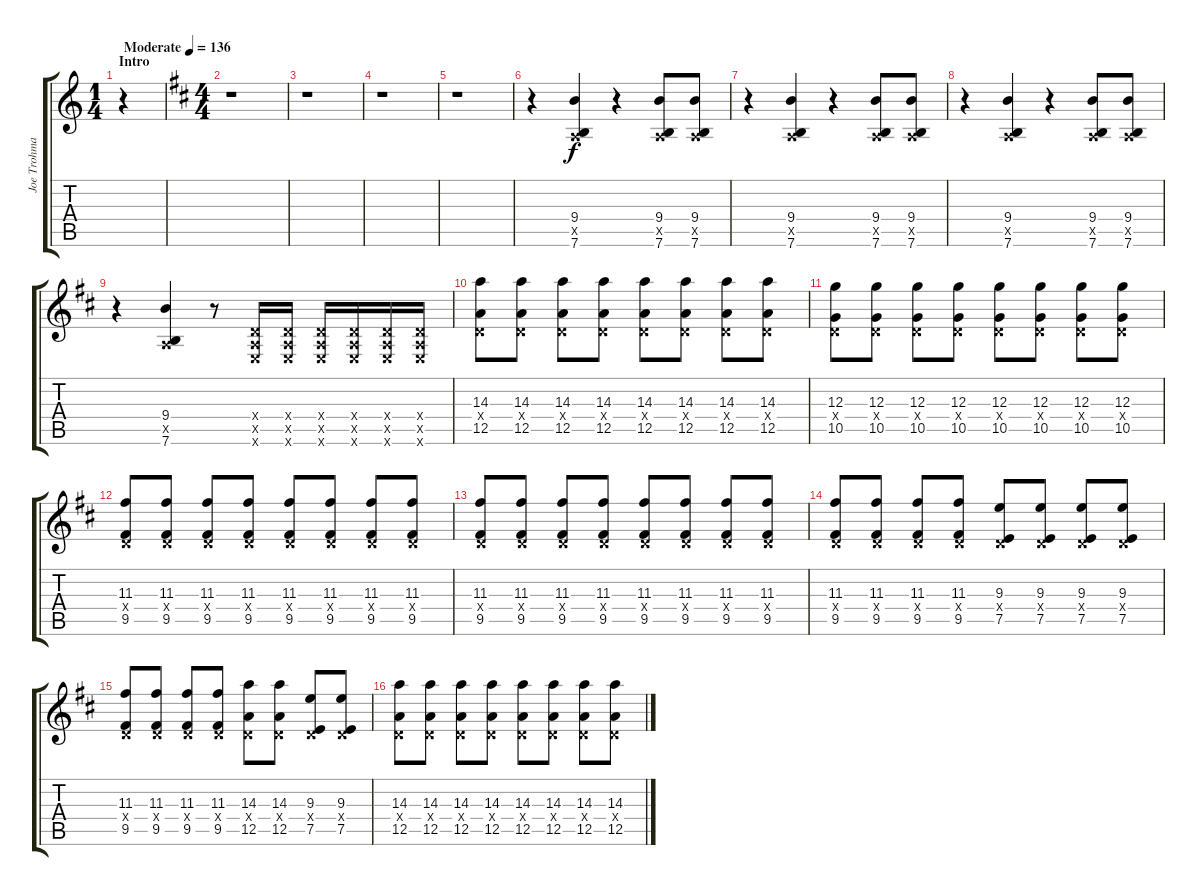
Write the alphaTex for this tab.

\track ("Joe Trohman" "Joe Trohma") {instrument distortionguitar}
\staff {score tabs}
\tuning (E4 B3 G3 D3 A2 E2) {hide}
\ts (1 4)
\section ("" "Intro")
\tempo (136 "Moderate")
\clef g2
\ks c
r.4{dy f instrument distortionguitar} |
\ts (4 4)
\ks d
r.1 |
r.1 |
r.1 |
r.1 |
r.4{volume 14 balance 16} (9.4 0.5{x} 7.6).4 r.4 (9.4 0.5{x} 7.6).8 (9.4 0.5{x} 7.6).8 |
r.4 (9.4 0.5{x} 7.6).4 r.4 (9.4 0.5{x} 7.6).8 (9.4 0.5{x} 7.6).8 |
r.4 (9.4 0.5{x} 7.6).4 r.4 (9.4 0.5{x} 7.6).8 (9.4 0.5{x} 7.6).8 |
r.4 (9.4 0.5{x} 7.6).4 r.8 (0.4{x} 0.5{x} 0.6{x}).16 (0.4{x} 0.5{x} 0.6{x}).16 (0.4{x} 0.5{x} 0.6{x}).16 (0.4{x} 0.5{x} 0.6{x}).16 (0.4{x} 0.5{x} 0.6{x}).16 (0.4{x} 0.5{x} 0.6{x}).16 |
(14.3 0.4{x} 12.5).8{volume 12 balance 8} (14.3 0.4{x} 12.5).8 (14.3 0.4{x} 12.5).8 (14.3 0.4{x} 12.5).8 (14.3 0.4{x} 12.5).8 (14.3 0.4{x} 12.5).8 (14.3 0.4{x} 12.5).8 (14.3 0.4{x} 12.5).8 |
(12.3 0.4{x} 10.5).8 (12.3 0.4{x} 10.5).8 (12.3 0.4{x} 10.5).8 (12.3 0.4{x} 10.5).8 (12.3 0.4{x} 10.5).8 (12.3 0.4{x} 10.5).8 (12.3 0.4{x} 10.5).8 (12.3 0.4{x} 10.5).8 |
(11.3 0.4{x} 9.5).8 (11.3 0.4{x} 9.5).8 (11.3 0.4{x} 9.5).8 (11.3 0.4{x} 9.5).8 (11.3 0.4{x} 9.5).8 (11.3 0.4{x} 9.5).8 (11.3 0.4{x} 9.5).8 (11.3 0.4{x} 9.5).8 |
(11.3 0.4{x} 9.5).8 (11.3 0.4{x} 9.5).8 (11.3 0.4{x} 9.5).8 (11.3 0.4{x} 9.5).8 (11.3 0.4{x} 9.5).8 (11.3 0.4{x} 9.5).8 (11.3 0.4{x} 9.5).8 (11.3 0.4{x} 9.5).8 |
(11.3 0.4{x} 9.5).8 (11.3 0.4{x} 9.5).8 (11.3 0.4{x} 9.5).8 (11.3 0.4{x} 9.5).8 (9.3 0.4{x} 7.5).8 (9.3 0.4{x} 7.5).8 (9.3 0.4{x} 7.5).8 (9.3 0.4{x} 7.5).8 |
(11.3 0.4{x} 9.5).8 (11.3 0.4{x} 9.5).8 (11.3 0.4{x} 9.5).8 (11.3 0.4{x} 9.5).8 (14.3 0.4{x} 12.5).8 (14.3 0.4{x} 12.5).8 (9.3 0.4{x} 7.5).8 (9.3 0.4{x} 7.5).8 |
(14.3 0.4{x} 12.5).8 (14.3 0.4{x} 12.5).8 (14.3 0.4{x} 12.5).8 (14.3 0.4{x} 12.5).8 (14.3 0.4{x} 12.5).8 (14.3 0.4{x} 12.5).8 (14.3 0.4{x} 12.5).8 (14.3 0.4{x} 12.5).8
